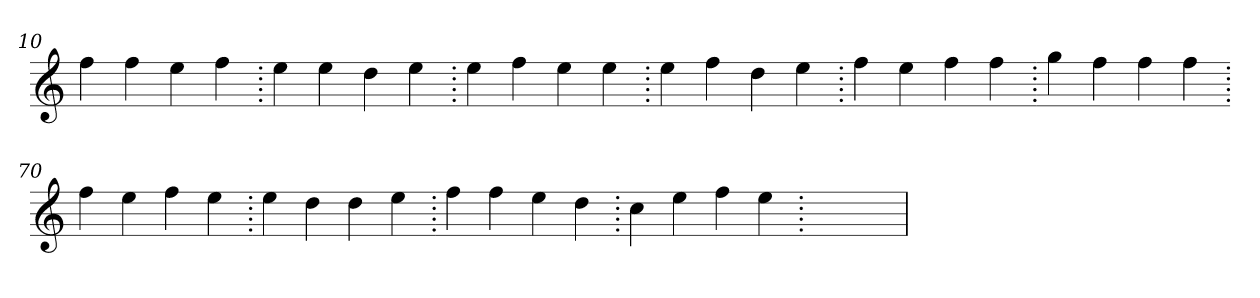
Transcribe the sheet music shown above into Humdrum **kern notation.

**kern
*part1
*staff1
*clefG2
=10.
4ff
4ff
4ee
4ff
=20.
4ee
4ee
4dd
4ee
=30.
4ee
4ff
4ee
4ee
=40.
4ee
4ff
4dd
4ee
=50.
4ff
4ee
4ff
4ff
=60.
4gg
4ff
4ff
4ff
=70.
4ff
4ee
4ff
4ee
=80.
4ee
4dd
4dd
4ee
=90.
4ff
4ff
4ee
4dd
=100.
4cc
4ee
4ff
4ee
=110.
1ryy
=
*-
